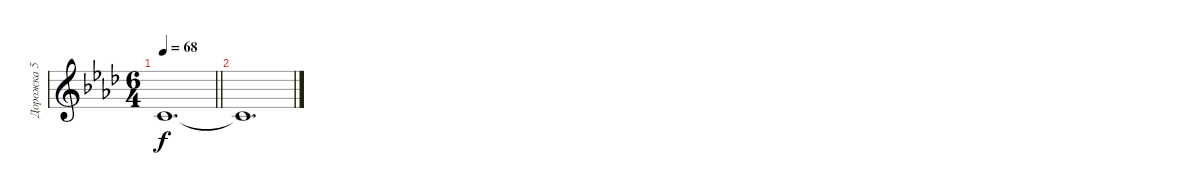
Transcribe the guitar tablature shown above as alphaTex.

\track ("Дорожка 5" "Дорожка 5") {instrument violin}
\staff {score}
\tuning (A4 D4 G3 C3) {hide}
\ts (6 4)
\tempo 68
\clef g2
\barLineRight lightlight
\ks fminor
5.3.1{d dy f} |
5.3{t}.1{d}
